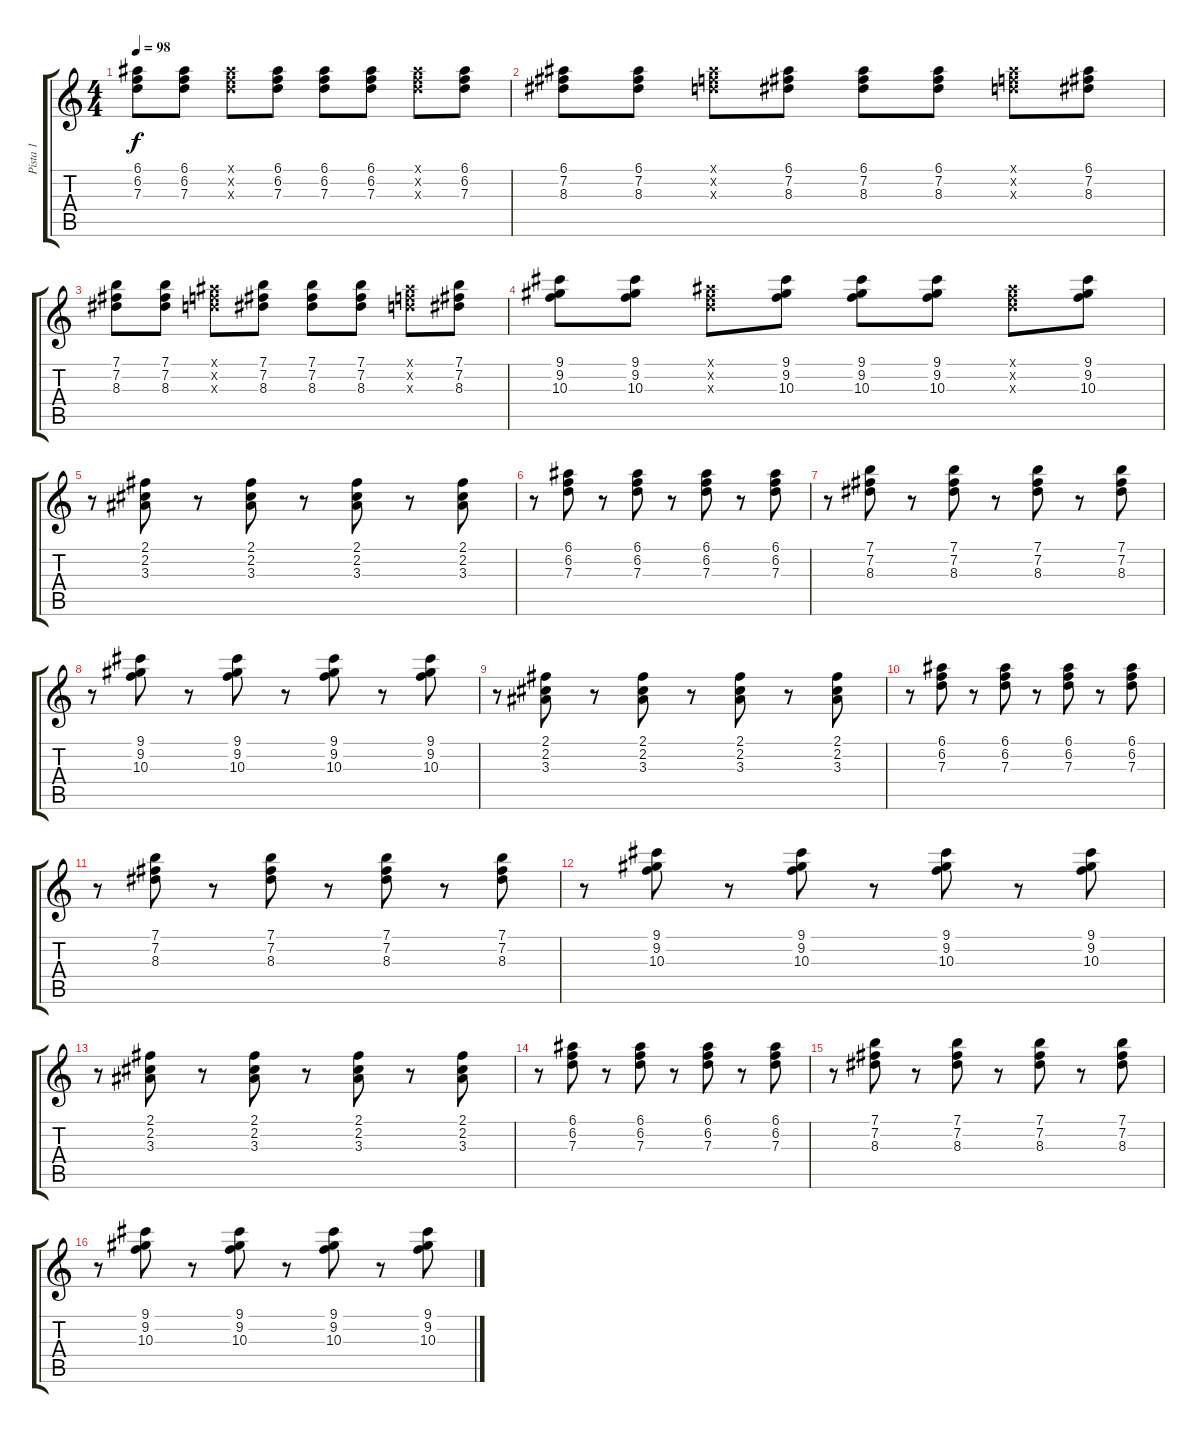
\track ("Pista 1" "Pista 1") {instrument distortionguitar}
\staff {score tabs}
\tuning (E4 B3 G3 D3 A2 E2) {hide}
\ts (4 4)
\tempo 98
\clef g2
\ks c
(6.1 6.2 7.3).8{dy f} (6.1 6.2 7.3).8 (6.1{x} 6.2{x} 7.3{x}).8 (6.1 6.2 7.3).8 (6.1 6.2 7.3).8 (6.1 6.2 7.3).8 (6.1{x} 6.2{x} 7.3{x}).8 (6.1 6.2 7.3).8 |
(6.1 7.2 8.3).8 (6.1 7.2 8.3).8 (6.1{x} 6.2{x} 7.3{x}).8 (6.1 7.2 8.3).8 (6.1 7.2 8.3).8 (6.1 7.2 8.3).8 (6.1{x} 6.2{x} 7.3{x}).8 (6.1 7.2 8.3).8 |
(7.1 7.2 8.3).8 (7.1 7.2 8.3).8 (6.1{x} 6.2{x} 7.3{x}).8 (7.1 7.2 8.3).8 (7.1 7.2 8.3).8 (7.1 7.2 8.3).8 (6.1{x} 6.2{x} 7.3{x}).8 (7.1 7.2 8.3).8 |
(9.1 9.2 10.3).8 (9.1 9.2 10.3).8 (6.1{x} 6.2{x} 7.3{x}).8 (9.1 9.2 10.3).8 (9.1 9.2 10.3).8 (9.1 9.2 10.3).8 (6.1{x} 6.2{x} 7.3{x}).8 (9.1 9.2 10.3).8 |
r.8 (2.1 2.2 3.3).8 r.8 (2.1 2.2 3.3).8 r.8 (2.1 2.2 3.3).8 r.8 (2.1 2.2 3.3).8 |
r.8 (6.1 6.2 7.3).8 r.8 (6.1 6.2 7.3).8 r.8 (6.1 6.2 7.3).8 r.8 (6.1 6.2 7.3).8 |
r.8 (7.1 7.2 8.3).8 r.8 (7.1 7.2 8.3).8 r.8 (7.1 7.2 8.3).8 r.8 (7.1 7.2 8.3).8 |
r.8 (9.1 9.2 10.3).8 r.8 (9.1 9.2 10.3).8 r.8 (9.1 9.2 10.3).8 r.8 (9.1 9.2 10.3).8 |
r.8 (2.1 2.2 3.3).8 r.8 (2.1 2.2 3.3).8 r.8 (2.1 2.2 3.3).8 r.8 (2.1 2.2 3.3).8 |
r.8 (6.1 6.2 7.3).8 r.8 (6.1 6.2 7.3).8 r.8 (6.1 6.2 7.3).8 r.8 (6.1 6.2 7.3).8 |
r.8 (7.1 7.2 8.3).8 r.8 (7.1 7.2 8.3).8 r.8 (7.1 7.2 8.3).8 r.8 (7.1 7.2 8.3).8 |
r.8 (9.1 9.2 10.3).8 r.8 (9.1 9.2 10.3).8 r.8 (9.1 9.2 10.3).8 r.8 (9.1 9.2 10.3).8 |
r.8 (2.1 2.2 3.3).8 r.8 (2.1 2.2 3.3).8 r.8 (2.1 2.2 3.3).8 r.8 (2.1 2.2 3.3).8 |
r.8 (6.1 6.2 7.3).8 r.8 (6.1 6.2 7.3).8 r.8 (6.1 6.2 7.3).8 r.8 (6.1 6.2 7.3).8 |
r.8 (7.1 7.2 8.3).8 r.8 (7.1 7.2 8.3).8 r.8 (7.1 7.2 8.3).8 r.8 (7.1 7.2 8.3).8 |
r.8 (9.1 9.2 10.3).8 r.8 (9.1 9.2 10.3).8 r.8 (9.1 9.2 10.3).8 r.8 (9.1 9.2 10.3).8
